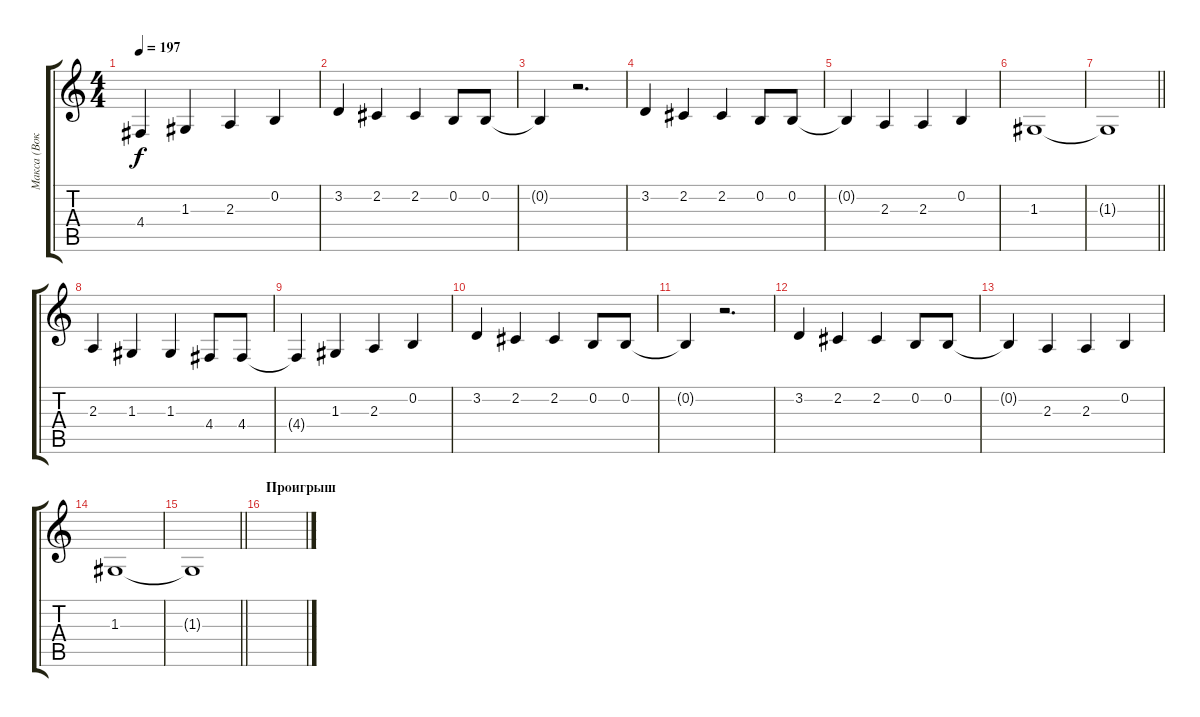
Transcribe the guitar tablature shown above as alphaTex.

\track ("Макса (Вокал)" "Макса (Вок") {instrument lead6voice}
\staff {score tabs}
\tuning (E4 B3 G3 D3 A2 E2) {hide}
\ts (4 4)
\tempo 197
\clef g2
\ks c
4.4{t}.4{dy f} 1.3.4 2.3.4 0.2.4 |
3.2.4 2.2.4 2.2.4 0.2.8 0.2.8 |
0.2{t}.4 r.2{d} |
3.2.4 2.2.4 2.2.4 0.2.8 0.2.8 |
0.2{t}.4 2.3.4 2.3.4 0.2.4 |
1.3.1 |
\barLineRight lightlight
1.3{t}.1 |
2.3.4 1.3.4 1.3.4 4.4.8 4.4.8 |
4.4{t}.4 1.3.4 2.3.4 0.2.4 |
3.2.4 2.2.4 2.2.4 0.2.8 0.2.8 |
0.2{t}.4 r.2{d} |
3.2.4 2.2.4 2.2.4 0.2.8 0.2.8 |
0.2{t}.4 2.3.4 2.3.4 0.2.4 |
1.3.1 |
\barLineRight lightlight
1.3{t}.1 |
\section ("" "Проигрыш")
